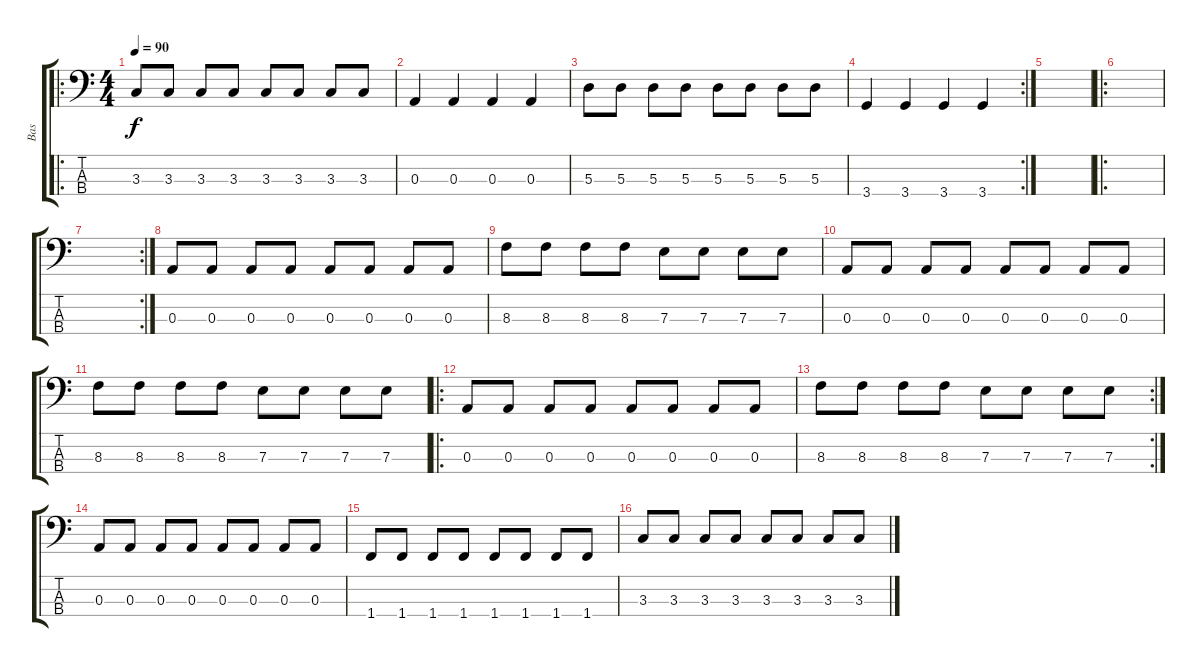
\track ("Bas" "Bas") {instrument electricbassfinger}
\staff {score tabs}
\tuning (G2 D2 A1 E1) {hide}
\ro
\ts (4 4)
\tempo 90
\clef f4
\ks c
3.3.8{dy f} 3.3.8 3.3.8 3.3.8 3.3.8 3.3.8 3.3.8 3.3.8 |
0.3.4 0.3.4 0.3.4 0.3.4 |
5.3.8 5.3.8 5.3.8 5.3.8 5.3.8 5.3.8 5.3.8 5.3.8 |
\rc 2
3.4.4 3.4.4 3.4.4 3.4.4 |
|
\ro
|
\rc 2
|
0.3.8{instrument slapbass1} 0.3.8 0.3.8 0.3.8 0.3.8 0.3.8 0.3.8 0.3.8 |
8.3.8 8.3.8 8.3.8 8.3.8 7.3.8 7.3.8 7.3.8 7.3.8 |
0.3.8 0.3.8 0.3.8 0.3.8 0.3.8 0.3.8 0.3.8 0.3.8 |
8.3.8 8.3.8 8.3.8 8.3.8 7.3.8 7.3.8 7.3.8 7.3.8 |
\ro
0.3.8 0.3.8 0.3.8 0.3.8 0.3.8 0.3.8 0.3.8 0.3.8 |
\rc 2
8.3.8 8.3.8 8.3.8 8.3.8 7.3.8 7.3.8 7.3.8 7.3.8 |
0.3.8 0.3.8 0.3.8 0.3.8 0.3.8 0.3.8 0.3.8 0.3.8 |
1.4.8 1.4.8 1.4.8 1.4.8 1.4.8 1.4.8 1.4.8 1.4.8 |
3.3.8 3.3.8 3.3.8 3.3.8 3.3.8 3.3.8 3.3.8 3.3.8
